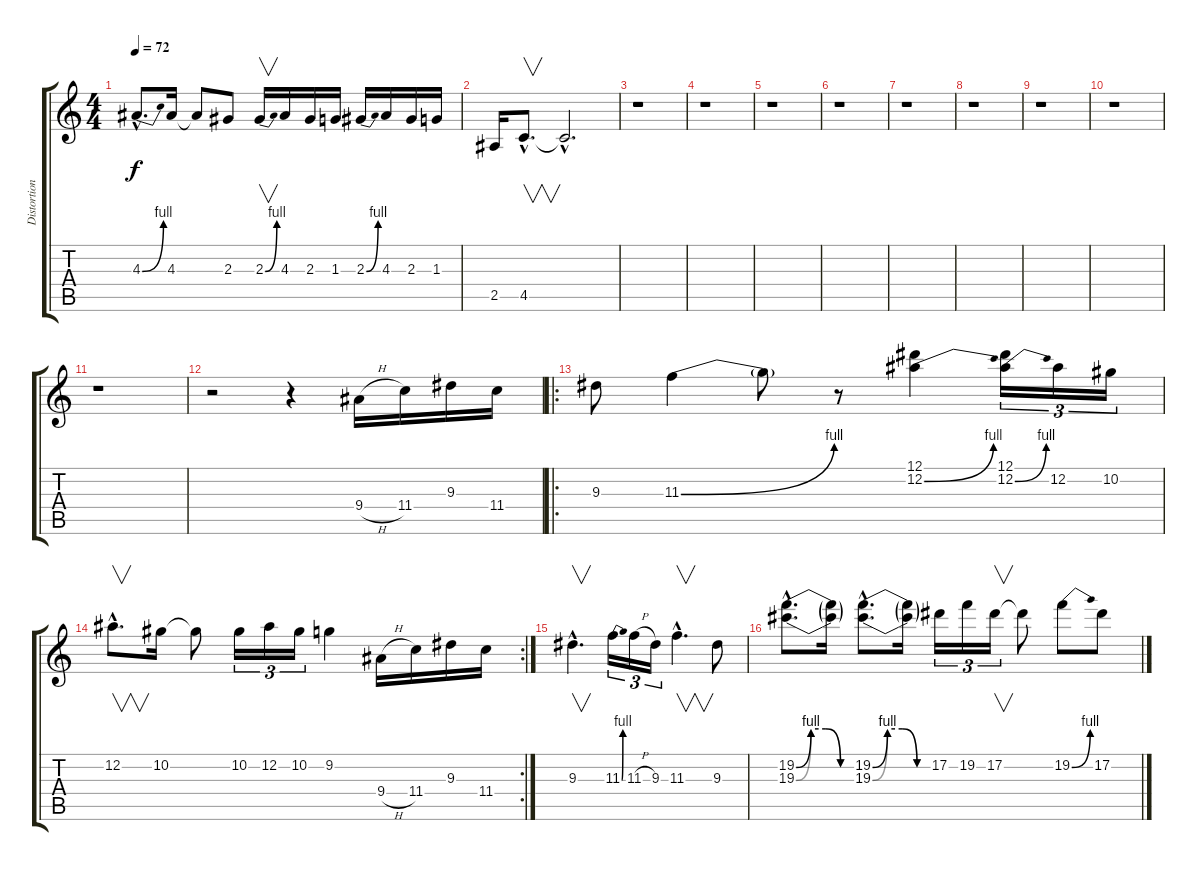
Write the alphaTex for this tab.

\track ("Distortion Guitar" "Distortion") {instrument distortionguitar}
\staff {score tabs}
\tuning (Eb4 Bb3 Gb3 Db3 Ab2 Eb2) {hide}
\ts (4 4)
\tempo 72
\clef g2
\ks c
4.3{be (bend 0 0 60 4) hac}.8{d dy f} 4.3.16 4.3{t}.8 2.3.8 2.3{be (bend 0 0 60 4)}.16{v} 4.3.16 2.3.16 1.3.16 2.3{be (bend 0 0 60 4)}.16 4.3.16 2.3.16 1.3.16 |
2.5.16 4.5{hac}.8{v d} 4.5{hac t}.2{d} |
r.1 |
r.1 |
r.1 |
r.1 |
r.1 |
r.1 |
r.1 |
r.1 |
r.1 |
r.2 r.4 9.4{h}.16 11.4.16 9.3.16 11.4.16 |
\ro
9.3.8 11.3{be (bend 0 0 60 4)}.4 11.3{t}.8 r.8 (12.1 12.2{be (bend 0 0 60 4)}).4 (12.1 12.2{be (bend 0 0 60 4)}).16{tu (3 2)} 12.2.16{tu (3 2)} 10.2.16{tu (3 2)} |
\rc 2
12.2{hac}.8{v d} 10.2.16 10.2{t}.8 10.2.16{tu (3 2)} 12.2.16{tu (3 2)} 10.2.16{tu (3 2)} 9.2.4 9.4{h}.16 11.4.16 9.3.16 11.4.16 |
9.3{hac}.4{v d} 11.3{be (bend 0 0 60 4)}.16{tu (3 2)} 11.3{h}.16{tu (3 2)} 9.3.16{tu (3 2)} 11.3{hac}.4{v d} 9.3.8 |
(19.2{be (custom 0 0 15 4 30 4 45 0 60 0) hac} 19.3{be (custom 0 0 15 4 30 4 45 0 60 0) hac}).8{d} (19.2{t} 19.3{t}).16 (19.2{be (custom 0 0 15 4 30 4 45 0 60 0) hac} 19.3{be (custom 0 0 15 4 30 4 45 0 60 0) hac}).8{d} (19.2{t} 19.3{t}).16 17.2.16{tu (3 2)} 19.2.16{tu (3 2)} 17.2.16{v tu (3 2)} 17.2{t}.8 19.2{be (bend 0 0 60 4)}.8 17.2.8
